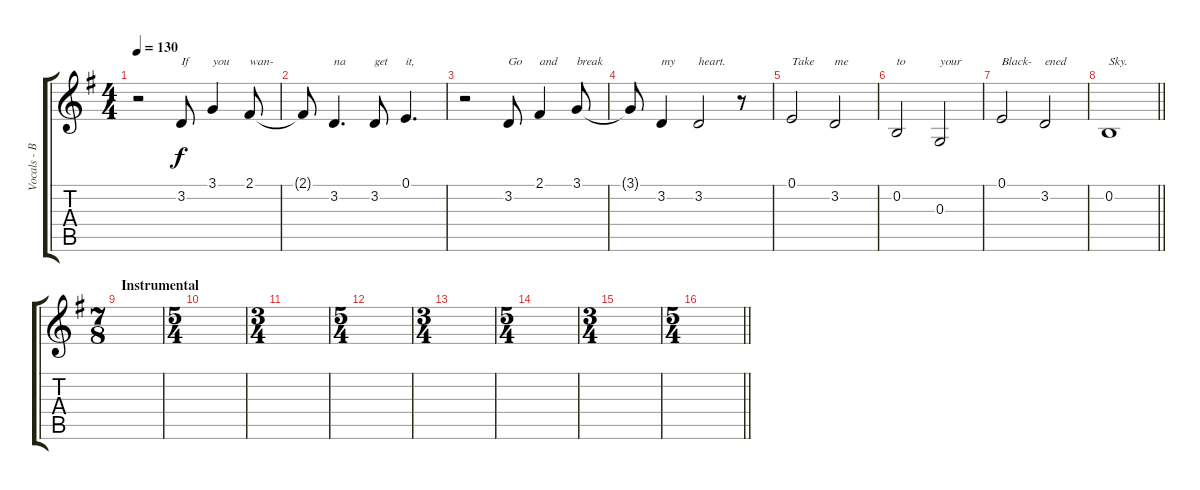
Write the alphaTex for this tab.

\track ("Vocals - Ben Johnston" "Vocals - B") {instrument altosax}
\staff {score tabs}
\tuning (E4 B3 G3 D3 A2 E2) {hide}
\ts (4 4)
\tempo 130
\clef g2
\ks eminor
r.2{dy f} 3.2.8{txt "If"} 3.1.4{txt "you"} 2.1.8{txt "wan-"} |
2.1{t}.8 3.2.4{d txt "na"} 3.2.8{txt "get"} 0.1.4{d txt "it,"} |
r.2 3.2.8{txt "Go"} 2.1.4{txt "and"} 3.1.8{txt "break"} |
3.1{t}.8 3.2.4{txt "my"} 3.2.2{txt "heart."} r.8 |
0.1.2{txt "Take"} 3.2.2{txt "me"} |
0.2.2{txt "to"} 0.3.2{txt "your"} |
0.1.2{txt "Black-"} 3.2.2{txt "ened"} |
\barLineRight lightlight
0.2.1{txt "Sky."} |
\ts (7 8)
\section ("" "Instrumental")
|
\ts (5 4)
|
\ts (3 4)
|
\ts (5 4)
|
\ts (3 4)
|
\ts (5 4)
|
\ts (3 4)
|
\ts (5 4)
\barLineRight lightlight
